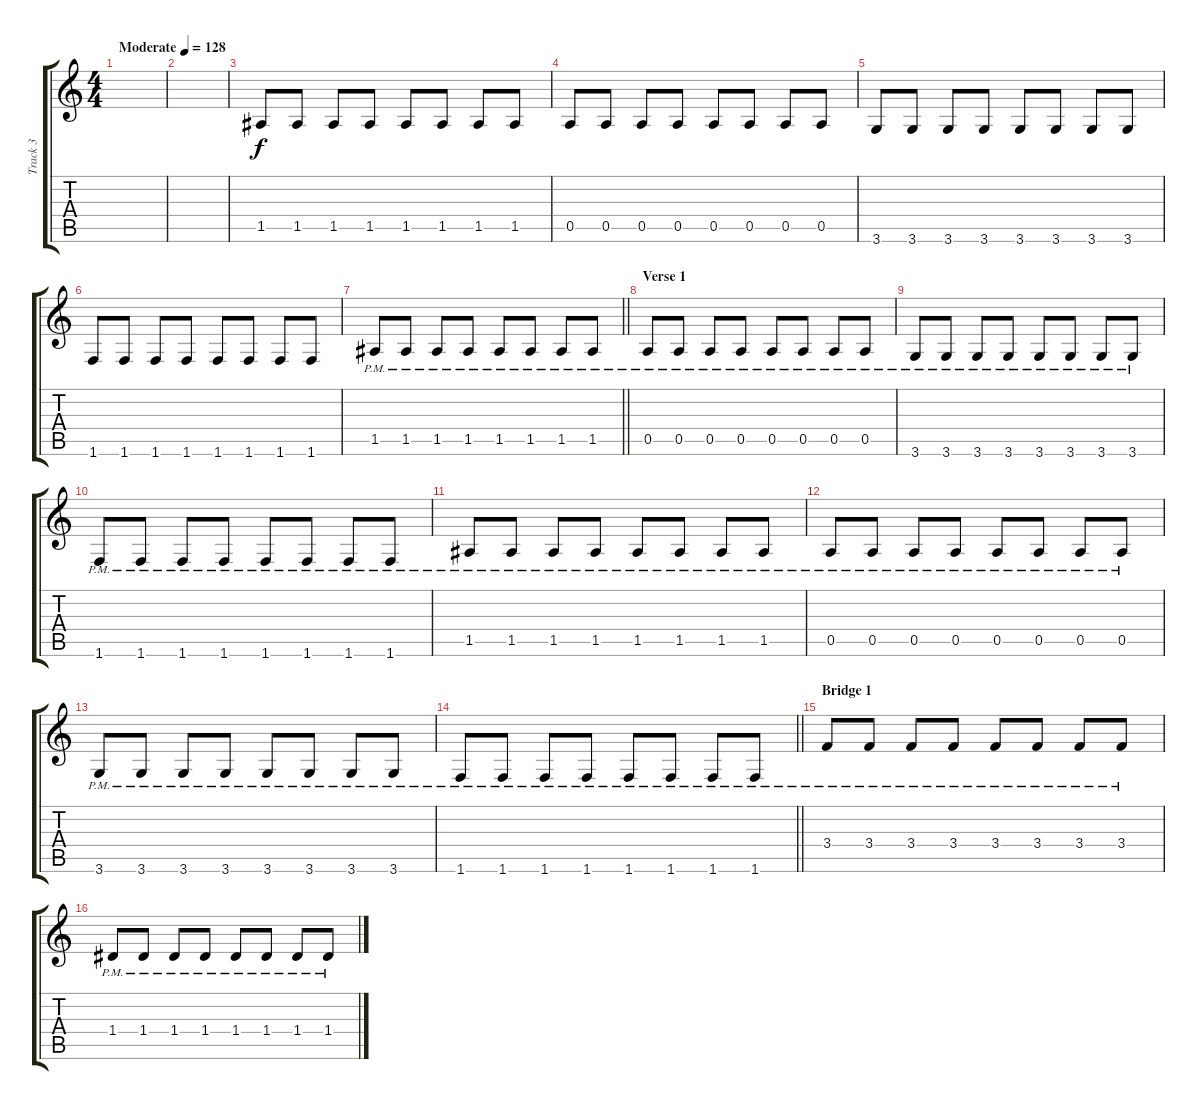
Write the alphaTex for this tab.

\track ("Track 3" "Track 3") {instrument overdrivenguitar}
\staff {score tabs}
\tuning (E4 B3 G3 D3 A2 E2) {hide}
\ts (4 4)
\tempo (128 "Moderate")
\clef g2
\ks c
|
|
1.5.8 1.5.8 1.5.8 1.5.8 1.5.8 1.5.8 1.5.8 1.5.8 |
0.5.8 0.5.8 0.5.8 0.5.8 0.5.8 0.5.8 0.5.8 0.5.8 |
3.6.8 3.6.8 3.6.8 3.6.8 3.6.8 3.6.8 3.6.8 3.6.8 |
1.6.8 1.6.8 1.6.8 1.6.8 1.6.8 1.6.8 1.6.8 1.6.8 |
\barLineRight lightlight
1.5{pm}.8 1.5{pm}.8 1.5{pm}.8 1.5{pm}.8 1.5{pm}.8 1.5{pm}.8 1.5{pm}.8 1.5{pm}.8 |
\section ("" "Verse 1")
0.5{pm}.8 0.5{pm}.8 0.5{pm}.8 0.5{pm}.8 0.5{pm}.8 0.5{pm}.8 0.5{pm}.8 0.5{pm}.8 |
3.6{pm}.8 3.6{pm}.8 3.6{pm}.8 3.6{pm}.8 3.6{pm}.8 3.6{pm}.8 3.6{pm}.8 3.6{pm}.8 |
1.6{pm}.8 1.6{pm}.8 1.6{pm}.8 1.6{pm}.8 1.6{pm}.8 1.6{pm}.8 1.6{pm}.8 1.6{pm}.8 |
1.5{pm}.8 1.5{pm}.8 1.5{pm}.8 1.5{pm}.8 1.5{pm}.8 1.5{pm}.8 1.5{pm}.8 1.5{pm}.8 |
0.5{pm}.8 0.5{pm}.8 0.5{pm}.8 0.5{pm}.8 0.5{pm}.8 0.5{pm}.8 0.5{pm}.8 0.5{pm}.8 |
3.6{pm}.8 3.6{pm}.8 3.6{pm}.8 3.6{pm}.8 3.6{pm}.8 3.6{pm}.8 3.6{pm}.8 3.6{pm}.8 |
\barLineRight lightlight
1.6{pm}.8 1.6{pm}.8 1.6{pm}.8 1.6{pm}.8 1.6{pm}.8 1.6{pm}.8 1.6{pm}.8 1.6{pm}.8 |
\section ("" "Bridge 1")
3.4{pm}.8 3.4{pm}.8 3.4{pm}.8 3.4{pm}.8 3.4{pm}.8 3.4{pm}.8 3.4{pm}.8 3.4{pm}.8 |
1.4{pm}.8 1.4{pm}.8 1.4{pm}.8 1.4{pm}.8 1.4{pm}.8 1.4{pm}.8 1.4{pm}.8 1.4{pm}.8
